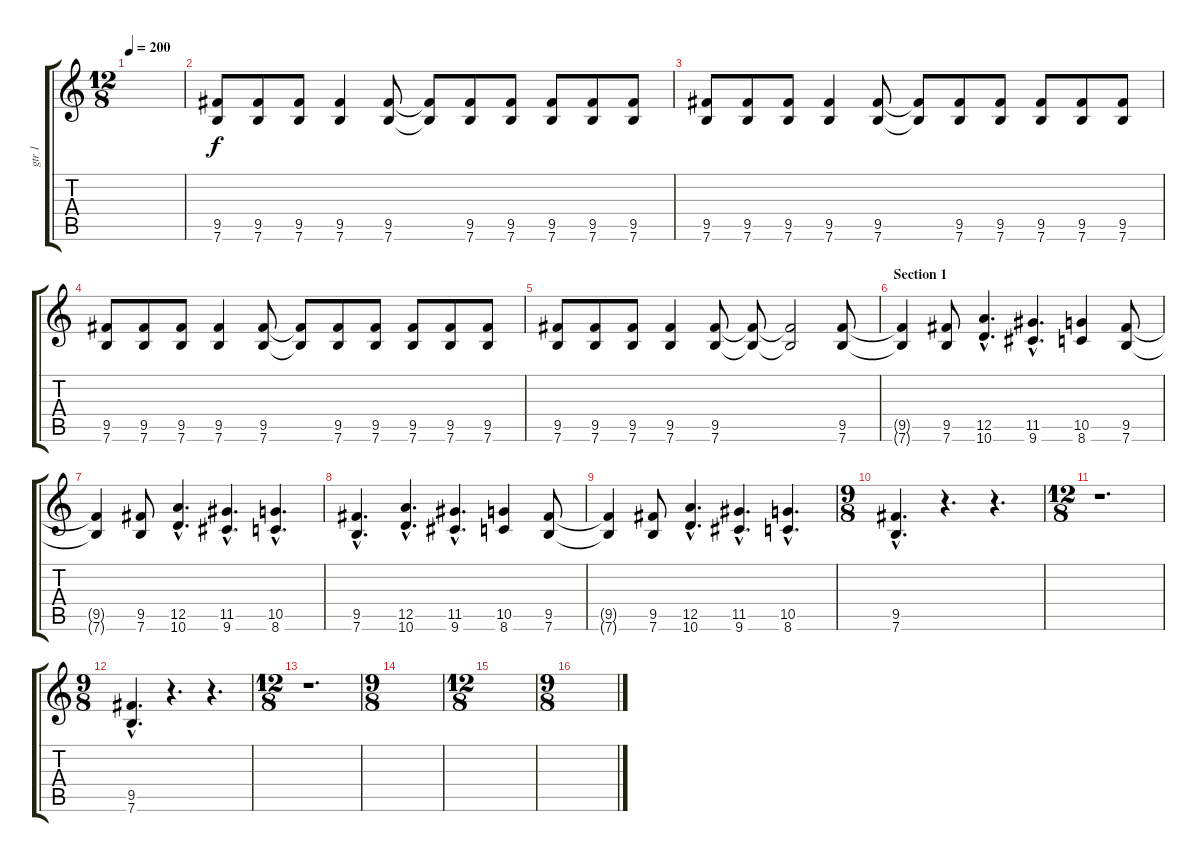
\track ("gtr 1" "gtr 1") {instrument distortionguitar}
\staff {score tabs}
\tuning (E4 B3 G3 D3 A2 E2) {hide}
\ts (12 8)
\tempo 200
\clef g2
\ks c
|
(9.5 7.6).8 (9.5 7.6).8 (9.5 7.6).8 (9.5 7.6).4 (9.5 7.6).8 (9.5{t} 7.6{t}).8 (9.5 7.6).8 (9.5 7.6).8 (9.5 7.6).8 (9.5 7.6).8 (9.5 7.6).8 |
(9.5 7.6).8 (9.5 7.6).8 (9.5 7.6).8 (9.5 7.6).4 (9.5 7.6).8 (9.5{t} 7.6{t}).8 (9.5 7.6).8 (9.5 7.6).8 (9.5 7.6).8 (9.5 7.6).8 (9.5 7.6).8 |
(9.5 7.6).8 (9.5 7.6).8 (9.5 7.6).8 (9.5 7.6).4 (9.5 7.6).8 (9.5{t} 7.6{t}).8 (9.5 7.6).8 (9.5 7.6).8 (9.5 7.6).8 (9.5 7.6).8 (9.5 7.6).8 |
(9.5 7.6).8 (9.5 7.6).8 (9.5 7.6).8 (9.5 7.6).4 (9.5 7.6).8 (9.5{t} 7.6{t}).8 (9.5{t} 7.6{t}).2 (9.5 7.6).8 |
\section ("" "Section 1")
(9.5{t} 7.6{t}).4 (9.5 7.6).8 (12.5{hac} 10.6{hac}).4{d} (11.5{hac} 9.6{hac}).4{d} (10.5 8.6).4 (9.5 7.6).8 |
(9.5{t} 7.6{t}).4 (9.5 7.6).8 (12.5{hac} 10.6{hac}).4{d} (11.5{hac} 9.6{hac}).4{d} (10.5{hac} 8.6{hac}).4{d} |
(9.5{hac} 7.6{hac}).4{d} (12.5{hac} 10.6{hac}).4{d} (11.5{hac} 9.6{hac}).4{d} (10.5 8.6).4 (9.5 7.6).8 |
(9.5{t} 7.6{t}).4 (9.5 7.6).8 (12.5{hac} 10.6{hac}).4{d} (11.5{hac} 9.6{hac}).4{d} (10.5{hac} 8.6{hac}).4{d} |
\ts (9 8)
(9.5{hac} 7.6{hac}).4{d} r.4{d} r.4{d} |
\ts (12 8)
r.1{d} |
\ts (9 8)
(9.5{hac} 7.6{hac}).4{d} r.4{d} r.4{d} |
\ts (12 8)
r.1{d} |
\ts (9 8)
|
\ts (12 8)
|
\ts (9 8)
